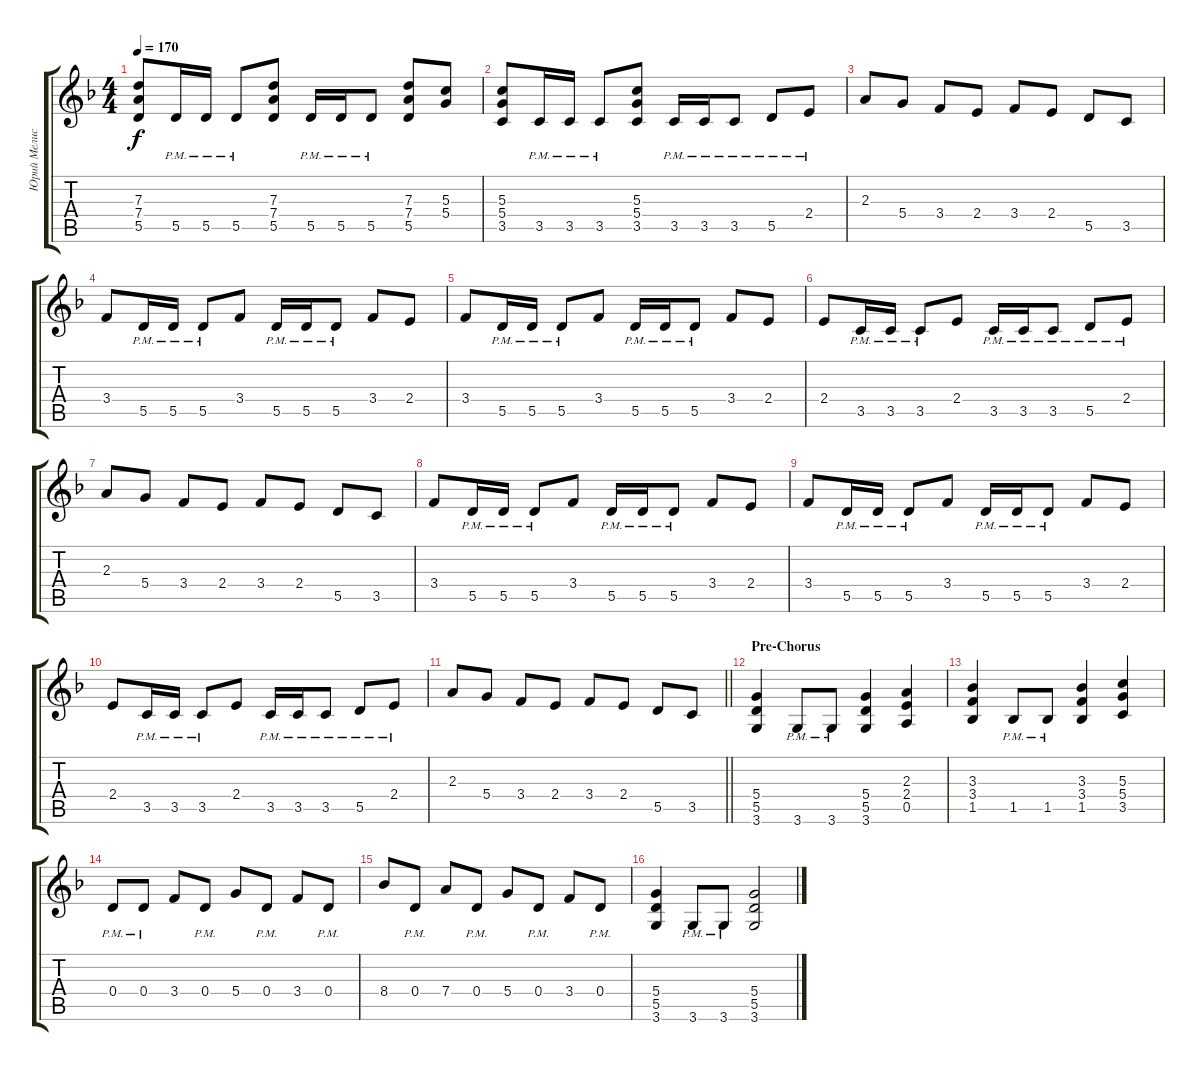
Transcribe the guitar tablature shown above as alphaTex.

\track ("Юрий Мелисов" "Юрий Мелис") {instrument distortionguitar}
\staff {score tabs}
\tuning (E4 B3 G3 D3 A2 E2) {hide}
\ts (4 4)
\tempo 170
\clef g2
\ks f
(7.3 7.4 5.5).8{dy f} 5.5{pm}.16 5.5{pm}.16 5.5{pm}.8 (7.3 7.4 5.5).8 5.5{pm}.16 5.5{pm}.16 5.5{pm}.8 (7.3 7.4 5.5).8 (5.3 5.4).8 |
(5.3 5.4 3.5).8 3.5{pm}.16 3.5{pm}.16 3.5{pm}.8 (5.3 5.4 3.5).8 3.5{pm}.16 3.5{pm}.16 3.5{pm}.8 5.5{pm}.8 2.4{pm}.8 |
2.3.8 5.4.8 3.4.8 2.4.8 3.4.8 2.4.8 5.5.8 3.5.8 |
3.4.8 5.5{pm}.16 5.5{pm}.16 5.5{pm}.8 3.4.8 5.5{pm}.16 5.5{pm}.16 5.5{pm}.8 3.4.8 2.4.8 |
3.4.8 5.5{pm}.16 5.5{pm}.16 5.5{pm}.8 3.4.8 5.5{pm}.16 5.5{pm}.16 5.5{pm}.8 3.4.8 2.4.8 |
2.4.8 3.5{pm}.16 3.5{pm}.16 3.5{pm}.8 2.4.8 3.5{pm}.16 3.5{pm}.16 3.5{pm}.8 5.5{pm}.8 2.4{pm}.8 |
2.3.8 5.4.8 3.4.8 2.4.8 3.4.8 2.4.8 5.5.8 3.5.8 |
3.4.8 5.5{pm}.16 5.5{pm}.16 5.5{pm}.8 3.4.8 5.5{pm}.16 5.5{pm}.16 5.5{pm}.8 3.4.8 2.4.8 |
3.4.8 5.5{pm}.16 5.5{pm}.16 5.5{pm}.8 3.4.8 5.5{pm}.16 5.5{pm}.16 5.5{pm}.8 3.4.8 2.4.8 |
2.4.8 3.5{pm}.16 3.5{pm}.16 3.5{pm}.8 2.4.8 3.5{pm}.16 3.5{pm}.16 3.5{pm}.8 5.5{pm}.8 2.4{pm}.8 |
\barLineRight lightlight
2.3.8 5.4.8 3.4.8 2.4.8 3.4.8 2.4.8 5.5.8 3.5.8 |
\section ("" "Pre-Chorus")
(5.4 5.5 3.6).4 3.6{pm}.8 3.6{pm}.8 (5.4 5.5 3.6).4 (2.3 2.4 0.5).4 |
(3.3 3.4 1.5).4 1.5{pm}.8 1.5{pm}.8 (3.3 3.4 1.5).4 (5.3 5.4 3.5).4 |
0.4{pm}.8 0.4{pm}.8 3.4.8 0.4{pm}.8 5.4.8 0.4{pm}.8 3.4.8 0.4{pm}.8 |
8.4.8 0.4{pm}.8 7.4.8 0.4{pm}.8 5.4.8 0.4{pm}.8 3.4.8 0.4{pm}.8 |
(5.4 5.5 3.6).4 3.6{pm}.8 3.6{pm}.8 (5.4 5.5 3.6).2
